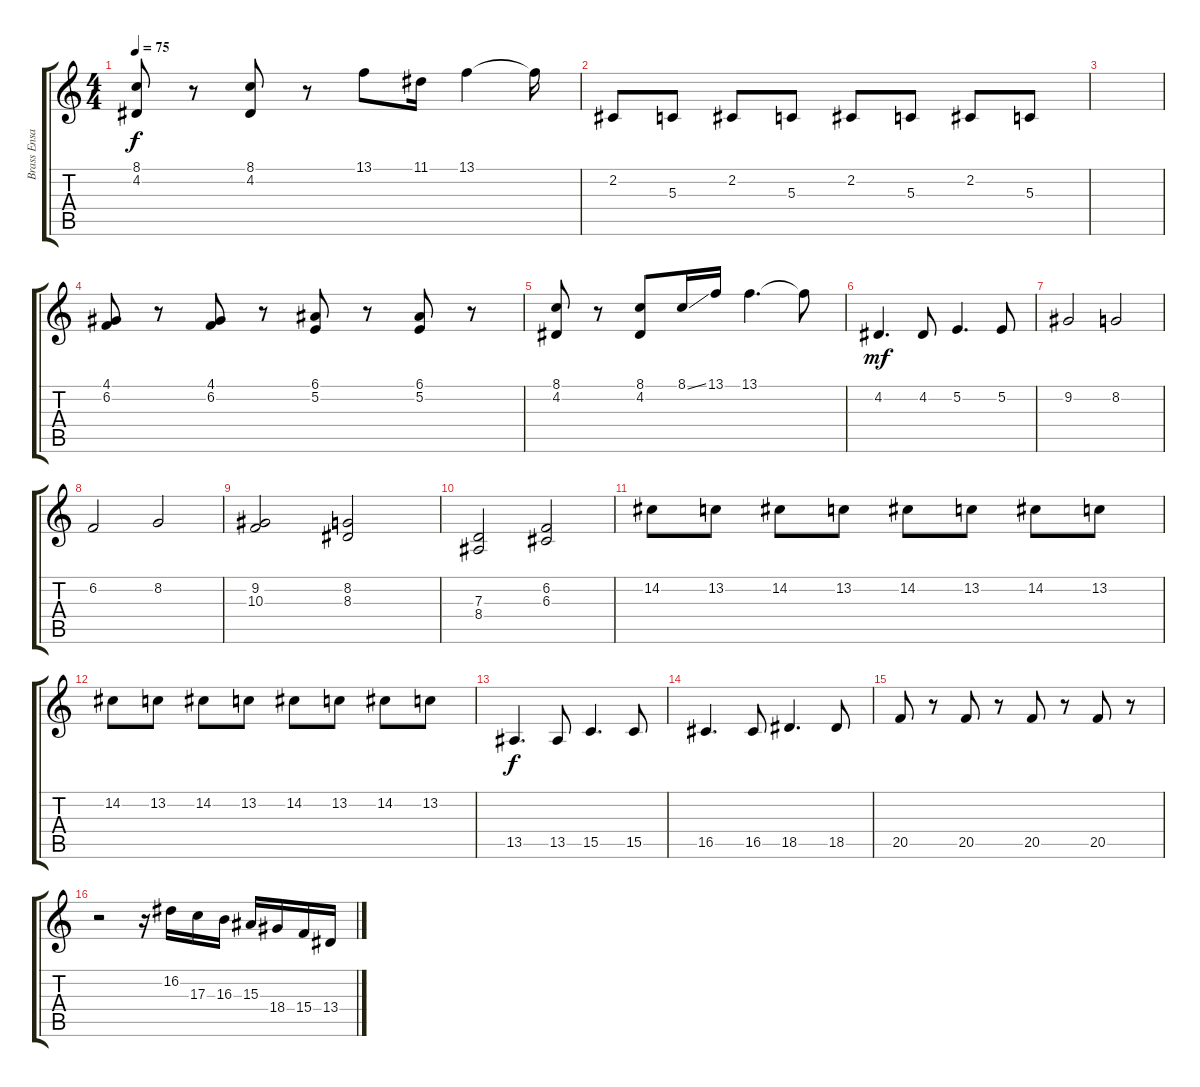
\track ("Brass Ensamble" "Brass Ensa") {instrument tuba}
\staff {score tabs}
\tuning (E4 B3 G3 D3 A2 E2) {hide}
\ts (4 4)
\tempo 75
\clef g2
\ks c
(8.1 4.2).8{dy f} r.8 (8.1 4.2).8 r.8 13.1.8 11.1.16 13.1.4 13.1{t}.16 |
2.2.8 5.3.8 2.2.8 5.3.8 2.2.8 5.3.8 2.2.8 5.3.8 |
|
(4.1 6.2).8 r.8 (4.1 6.2).8 r.8 (6.1 5.2).8 r.8 (6.1 5.2).8 r.8 |
(8.1 4.2).8 r.8 (8.1 4.2).8 8.1{ss}.16 13.1.16 13.1.4{d} 13.1{t}.8 |
4.2.4{d dy mf} 4.2.8 5.2.4{d} 5.2.8 |
9.2.2 8.2.2 |
6.2.2 8.2.2 |
(9.2 10.3).2 (8.2 8.3).2 |
(7.3 8.4).2 (6.2 6.3).2 |
14.2.8 13.2.8 14.2.8 13.2.8 14.2.8 13.2.8 14.2.8 13.2.8 |
14.2.8 13.2.8 14.2.8 13.2.8 14.2.8 13.2.8 14.2.8 13.2.8 |
13.5.4{d dy f} 13.5.8 15.5.4{d} 15.5.8 |
16.5.4{d} 16.5.8 18.5.4{d} 18.5.8 |
20.5.8 r.8 20.5.8 r.8 20.5.8 r.8 20.5.8 r.8 |
r.2 r.16 16.2.16 17.3.16 16.3.16 15.3.16 18.4.16 15.4.16 13.4.16
